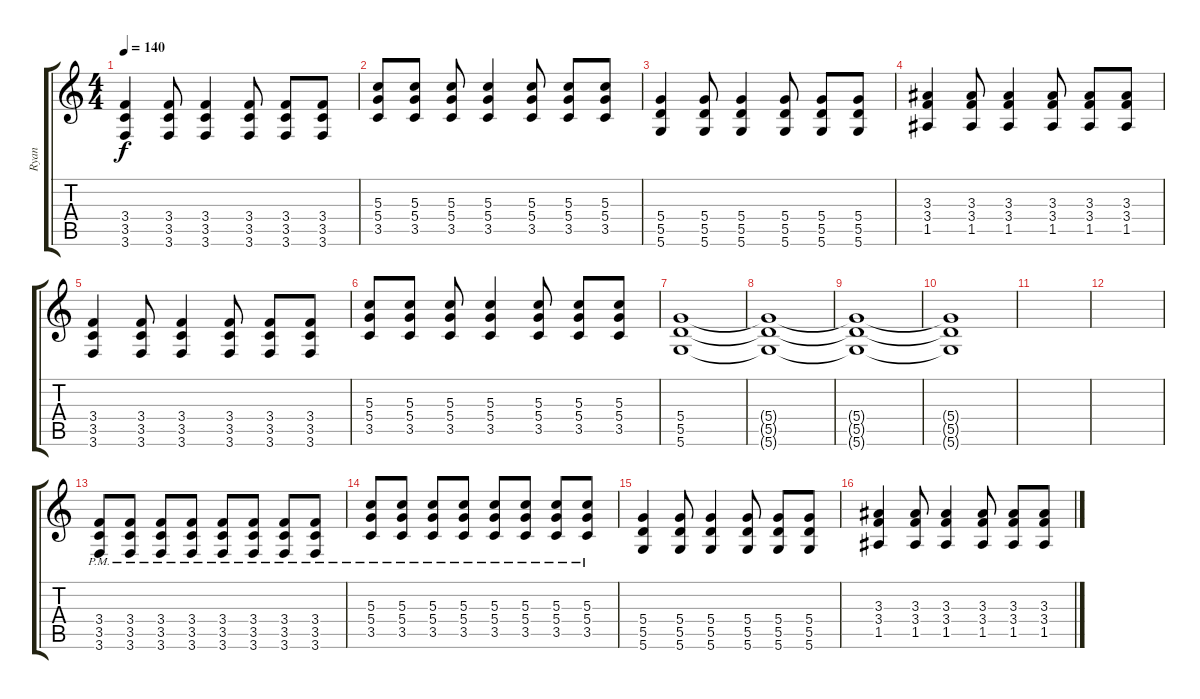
\track ("Ryan" "Ryan") {instrument distortionguitar}
\staff {score tabs}
\tuning (E4 B3 G3 D3 A2 D2) {hide}
\ts (4 4)
\tempo 140
\clef g2
\ks c
(3.4 3.5 3.6).4{dy f} (3.4 3.5 3.6).8 (3.4 3.5 3.6).4 (3.4 3.5 3.6).8 (3.4 3.5 3.6).8 (3.4 3.5 3.6).8 |
(5.3 5.4 3.5).8 (5.3 5.4 3.5).8 (5.3 5.4 3.5).8 (5.3 5.4 3.5).4 (5.3 5.4 3.5).8 (5.3 5.4 3.5).8 (5.3 5.4 3.5).8 |
(5.4 5.5 5.6).4 (5.4 5.5 5.6).8 (5.4 5.5 5.6).4 (5.4 5.5 5.6).8 (5.4 5.5 5.6).8 (5.4 5.5 5.6).8 |
(3.3 3.4 1.5).4 (3.3 3.4 1.5).8 (3.3 3.4 1.5).4 (3.3 3.4 1.5).8 (3.3 3.4 1.5).8 (3.3 3.4 1.5).8 |
(3.4 3.5 3.6).4 (3.4 3.5 3.6).8 (3.4 3.5 3.6).4 (3.4 3.5 3.6).8 (3.4 3.5 3.6).8 (3.4 3.5 3.6).8 |
(5.3 5.4 3.5).8 (5.3 5.4 3.5).8 (5.3 5.4 3.5).8 (5.3 5.4 3.5).4 (5.3 5.4 3.5).8 (5.3 5.4 3.5).8 (5.3 5.4 3.5).8 |
(5.4 5.5 5.6).1 |
(5.4{t} 5.5{t} 5.6{t}).1 |
(5.4{t} 5.5{t} 5.6{t}).1 |
(5.4{t} 5.5{t} 5.6{t}).1 |
|
|
(3.4{pm} 3.5{pm} 3.6{pm}).8 (3.4{pm} 3.5{pm} 3.6{pm}).8 (3.4{pm} 3.5{pm} 3.6{pm}).8 (3.4{pm} 3.5{pm} 3.6{pm}).8 (3.4{pm} 3.5{pm} 3.6{pm}).8 (3.4{pm} 3.5{pm} 3.6{pm}).8 (3.4{pm} 3.5{pm} 3.6{pm}).8 (3.4{pm} 3.5{pm} 3.6{pm}).8 |
(5.3{pm} 5.4{pm} 3.5{pm}).8 (5.3{pm} 5.4{pm} 3.5{pm}).8 (5.3{pm} 5.4{pm} 3.5{pm}).8 (5.3{pm} 5.4{pm} 3.5{pm}).8 (5.3{pm} 5.4{pm} 3.5{pm}).8 (5.3{pm} 5.4{pm} 3.5{pm}).8 (5.3{pm} 5.4{pm} 3.5{pm}).8 (5.3{pm} 5.4{pm} 3.5{pm}).8 |
(5.4 5.5 5.6).4 (5.4 5.5 5.6).8 (5.4 5.5 5.6).4 (5.4 5.5 5.6).8 (5.4 5.5 5.6).8 (5.4 5.5 5.6).8 |
(3.3 3.4 1.5).4 (3.3 3.4 1.5).8 (3.3 3.4 1.5).4 (3.3 3.4 1.5).8 (3.3 3.4 1.5).8 (3.3 3.4 1.5).8
